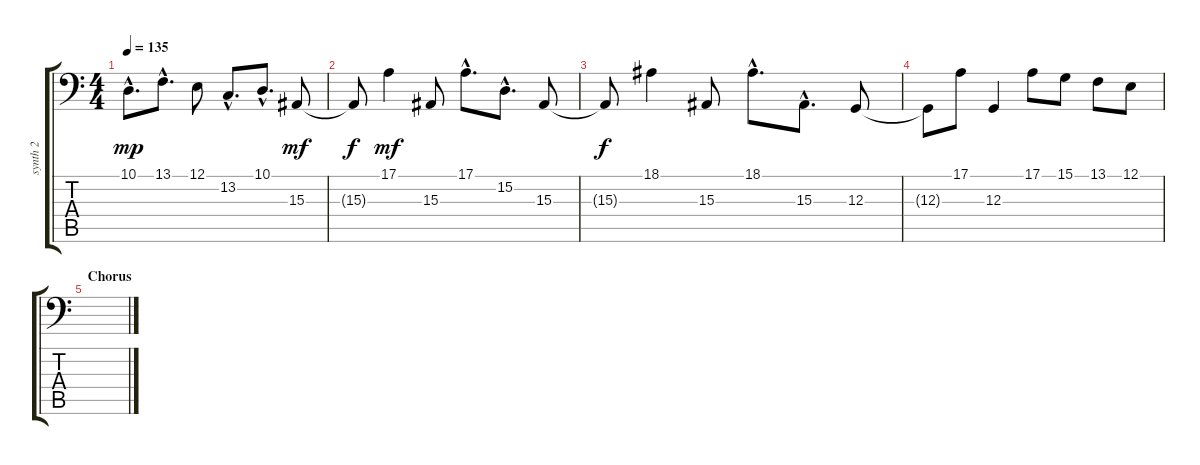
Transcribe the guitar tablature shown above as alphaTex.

\track ("synth 2" "synth 2") {instrument lead2sawtooth}
\staff {score tabs}
\tuning (E2 B1 G1 D1 A0 E0) {hide}
\ts (4 4)
\tempo 135
\clef f4
\ks c
10.1{hac}.8{d dy mp} 13.1{hac}.8{d} 12.1.8 13.2{hac}.8{d} 10.1{hac}.8{d} 15.3.8{dy mf} |
15.3{t}.8{dy f} 17.1.4{dy mf} 15.3.8 17.1{hac}.8{d} 15.2{hac}.8{d} 15.3.8 |
15.3{t}.8{dy f} 18.1.4 15.3.8 18.1{hac}.8{d} 15.3{hac}.8{d} 12.3.8 |
12.3{t}.8 17.1.8 12.3.4 17.1.8 15.1.8 13.1.8 12.1.8 |
\section ("" "Chorus")
